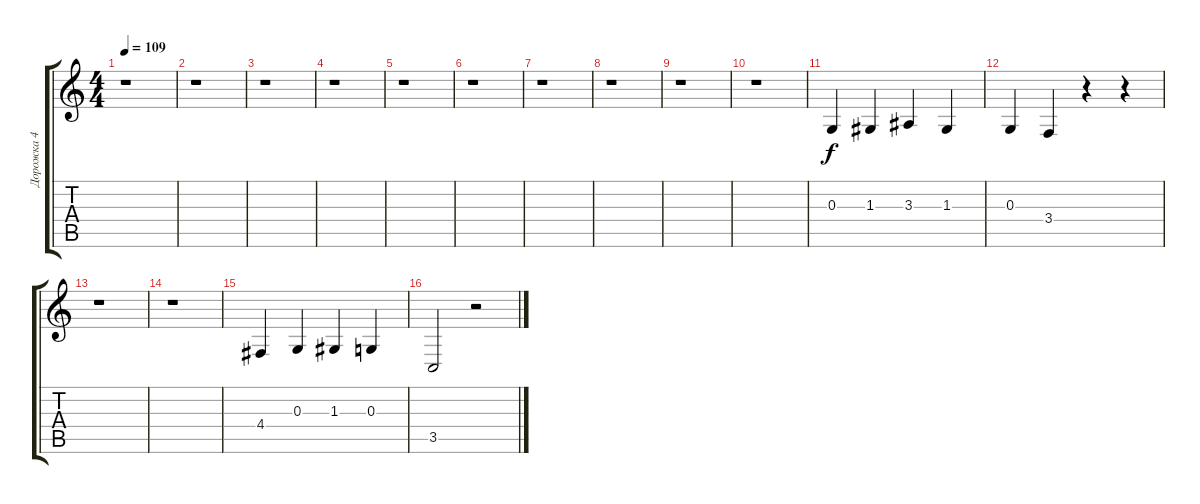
\track ("Дорожка 4" "Дорожка 4") {instrument trombone}
\staff {score tabs}
\tuning (E4 B3 G3 D3 A2 E2) {hide}
\ts (4 4)
\tempo 109
\clef g2
\ks c
r.1{dy f instrument trombone} |
r.1 |
r.1 |
r.1 |
r.1 |
r.1 |
r.1 |
r.1 |
r.1 |
r.1 |
0.3.4 1.3.4 3.3.4 1.3.4 |
0.3.4 3.4.4 r.4 r.4 |
r.1 |
r.1 |
4.4.4 0.3.4 1.3.4 0.3.4 |
3.5.2 r.2
